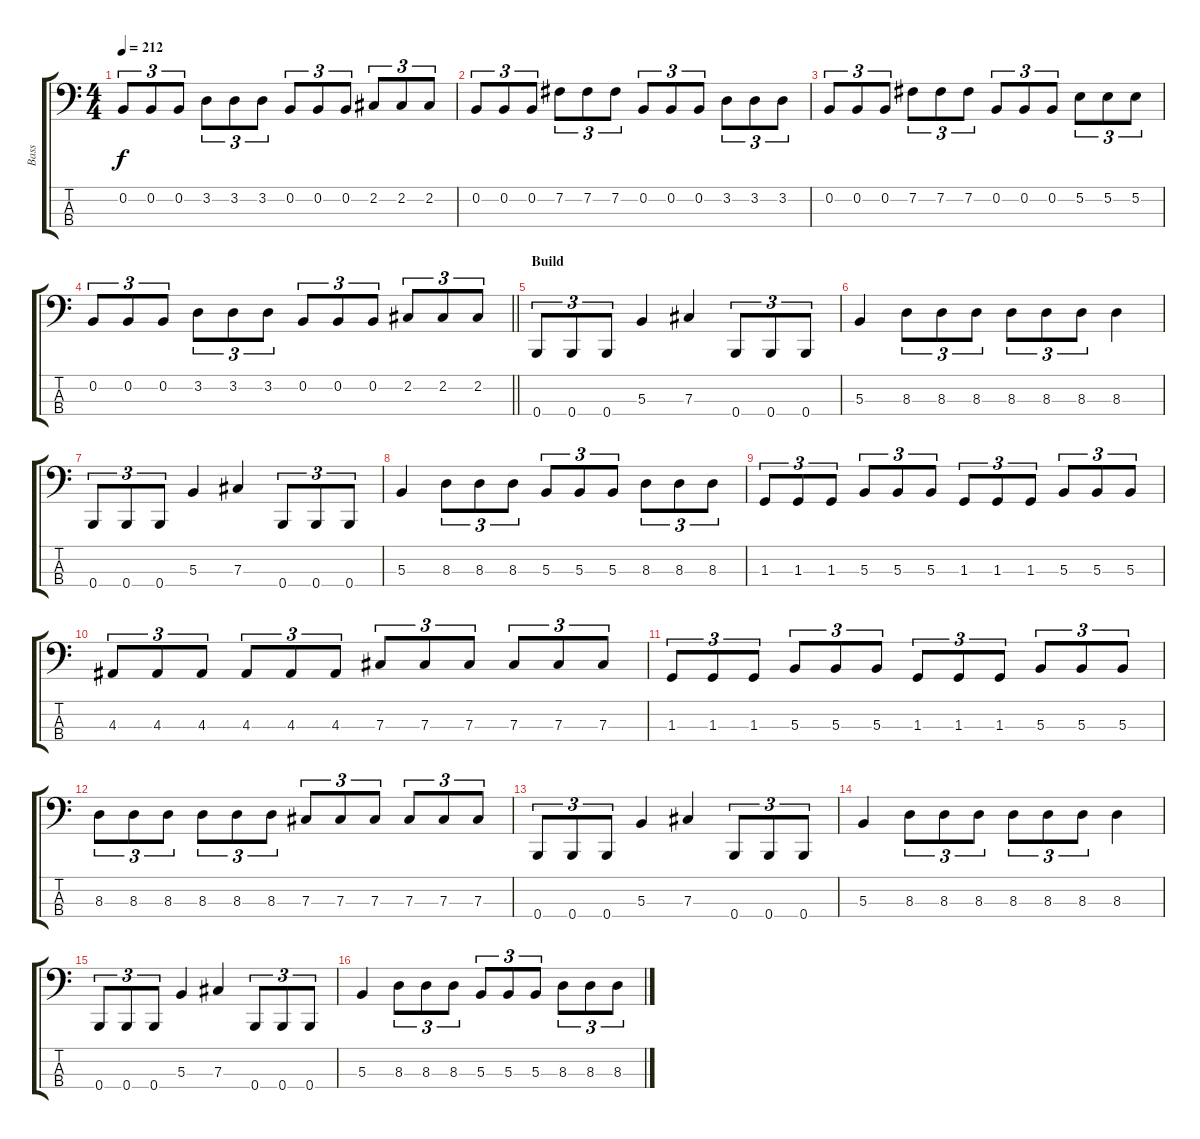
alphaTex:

\track ("Bass" "Bass") {instrument electricbasspick}
\staff {score tabs}
\tuning (E2 B1 Gb1 B0) {hide}
\ts (4 4)
\tempo 212
\clef f4
\ks c
0.2.8{tu (3 2) dy f} 0.2.8{tu (3 2)} 0.2.8{tu (3 2)} 3.2.8{tu (3 2)} 3.2.8{tu (3 2)} 3.2.8{tu (3 2)} 0.2.8{tu (3 2)} 0.2.8{tu (3 2)} 0.2.8{tu (3 2)} 2.2.8{tu (3 2)} 2.2.8{tu (3 2)} 2.2.8{tu (3 2)} |
0.2.8{tu (3 2)} 0.2.8{tu (3 2)} 0.2.8{tu (3 2)} 7.2.8{tu (3 2)} 7.2.8{tu (3 2)} 7.2.8{tu (3 2)} 0.2.8{tu (3 2)} 0.2.8{tu (3 2)} 0.2.8{tu (3 2)} 3.2.8{tu (3 2)} 3.2.8{tu (3 2)} 3.2.8{tu (3 2)} |
0.2.8{tu (3 2)} 0.2.8{tu (3 2)} 0.2.8{tu (3 2)} 7.2.8{tu (3 2)} 7.2.8{tu (3 2)} 7.2.8{tu (3 2)} 0.2.8{tu (3 2)} 0.2.8{tu (3 2)} 0.2.8{tu (3 2)} 5.2.8{tu (3 2)} 5.2.8{tu (3 2)} 5.2.8{tu (3 2)} |
\barLineRight lightlight
0.2.8{tu (3 2)} 0.2.8{tu (3 2)} 0.2.8{tu (3 2)} 3.2.8{tu (3 2)} 3.2.8{tu (3 2)} 3.2.8{tu (3 2)} 0.2.8{tu (3 2)} 0.2.8{tu (3 2)} 0.2.8{tu (3 2)} 2.2.8{tu (3 2)} 2.2.8{tu (3 2)} 2.2.8{tu (3 2)} |
\section ("" "Build")
0.4.8{tu (3 2)} 0.4.8{tu (3 2)} 0.4.8{tu (3 2)} 5.3.4 7.3.4 0.4.8{tu (3 2)} 0.4.8{tu (3 2)} 0.4.8{tu (3 2)} |
5.3.4 8.3.8{tu (3 2)} 8.3.8{tu (3 2)} 8.3.8{tu (3 2)} 8.3.8{tu (3 2)} 8.3.8{tu (3 2)} 8.3.8{tu (3 2)} 8.3.4 |
0.4.8{tu (3 2)} 0.4.8{tu (3 2)} 0.4.8{tu (3 2)} 5.3.4 7.3.4 0.4.8{tu (3 2)} 0.4.8{tu (3 2)} 0.4.8{tu (3 2)} |
5.3.4 8.3.8{tu (3 2)} 8.3.8{tu (3 2)} 8.3.8{tu (3 2)} 5.3.8{tu (3 2)} 5.3.8{tu (3 2)} 5.3.8{tu (3 2)} 8.3.8{tu (3 2)} 8.3.8{tu (3 2)} 8.3.8{tu (3 2)} |
1.3.8{tu (3 2)} 1.3.8{tu (3 2)} 1.3.8{tu (3 2)} 5.3.8{tu (3 2)} 5.3.8{tu (3 2)} 5.3.8{tu (3 2)} 1.3.8{tu (3 2)} 1.3.8{tu (3 2)} 1.3.8{tu (3 2)} 5.3.8{tu (3 2)} 5.3.8{tu (3 2)} 5.3.8{tu (3 2)} |
4.3.8{tu (3 2)} 4.3.8{tu (3 2)} 4.3.8{tu (3 2)} 4.3.8{tu (3 2)} 4.3.8{tu (3 2)} 4.3.8{tu (3 2)} 7.3.8{tu (3 2)} 7.3.8{tu (3 2)} 7.3.8{tu (3 2)} 7.3.8{tu (3 2)} 7.3.8{tu (3 2)} 7.3.8{tu (3 2)} |
1.3.8{tu (3 2)} 1.3.8{tu (3 2)} 1.3.8{tu (3 2)} 5.3.8{tu (3 2)} 5.3.8{tu (3 2)} 5.3.8{tu (3 2)} 1.3.8{tu (3 2)} 1.3.8{tu (3 2)} 1.3.8{tu (3 2)} 5.3.8{tu (3 2)} 5.3.8{tu (3 2)} 5.3.8{tu (3 2)} |
8.3.8{tu (3 2)} 8.3.8{tu (3 2)} 8.3.8{tu (3 2)} 8.3.8{tu (3 2)} 8.3.8{tu (3 2)} 8.3.8{tu (3 2)} 7.3.8{tu (3 2)} 7.3.8{tu (3 2)} 7.3.8{tu (3 2)} 7.3.8{tu (3 2)} 7.3.8{tu (3 2)} 7.3.8{tu (3 2)} |
0.4.8{tu (3 2)} 0.4.8{tu (3 2)} 0.4.8{tu (3 2)} 5.3.4 7.3.4 0.4.8{tu (3 2)} 0.4.8{tu (3 2)} 0.4.8{tu (3 2)} |
5.3.4 8.3.8{tu (3 2)} 8.3.8{tu (3 2)} 8.3.8{tu (3 2)} 8.3.8{tu (3 2)} 8.3.8{tu (3 2)} 8.3.8{tu (3 2)} 8.3.4 |
0.4.8{tu (3 2)} 0.4.8{tu (3 2)} 0.4.8{tu (3 2)} 5.3.4 7.3.4 0.4.8{tu (3 2)} 0.4.8{tu (3 2)} 0.4.8{tu (3 2)} |
5.3.4 8.3.8{tu (3 2)} 8.3.8{tu (3 2)} 8.3.8{tu (3 2)} 5.3.8{tu (3 2)} 5.3.8{tu (3 2)} 5.3.8{tu (3 2)} 8.3.8{tu (3 2)} 8.3.8{tu (3 2)} 8.3.8{tu (3 2)}
